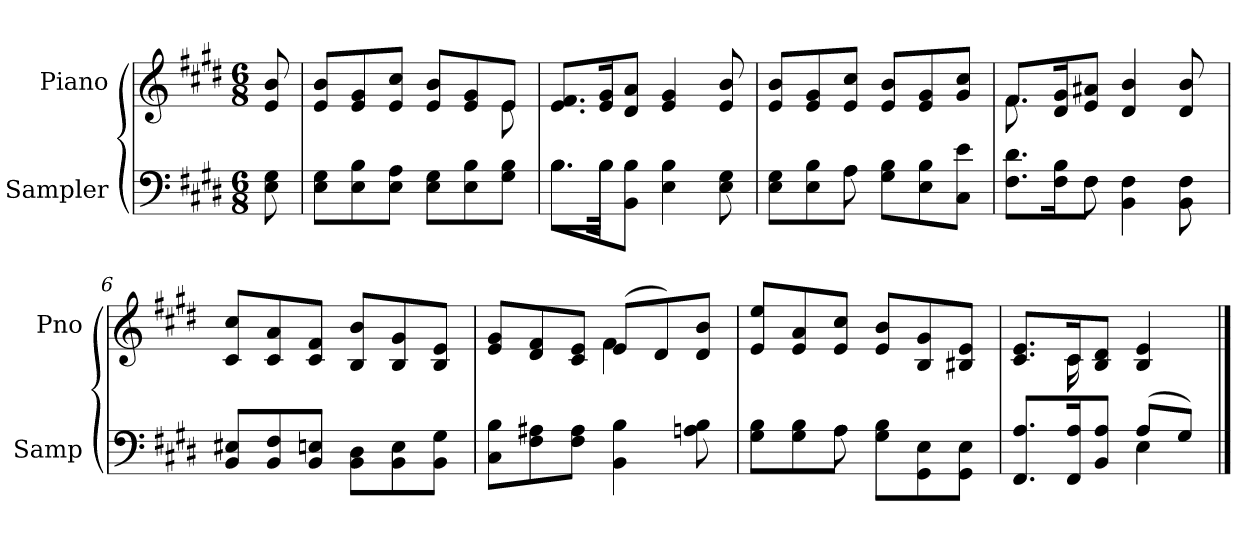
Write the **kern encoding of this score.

**kern	**kern
*part2	*part1
*staff2	*staff1
*I"Sampler	*I"Piano
*I'Samp	*I'Pno
*clefF4	*clefG2
*k[f#c#g#d#]	*k[f#c#g#d#]
*E:	*E:
*M6/8	*M6/8
=1	=1
8E 8G#	8e 8b
=2	=2
*	*^
8E\ 8G#\L	8e/ 8b/L	8ryy
*	*v	*v
8E\ 8B\	8e/ 8g#/
8E\ 8A\J	8e/ 8cc#/J
8E\ 8G#\L	8e/ 8b/L
8E\ 8B\	8e/ 8g#/
*	*^
8G#\ 8B\J	8e/J	8e
*	*v	*v
=3	=3
*^	*
8.B\L	8.B\L	8.e/ 8.f#/L
16B\K	16B\Jk	16e/ 16g#/K
8BB\ 8B\J	2ryy	8d#/ 8a/J
4E 4B	.	4e 4g#
8E 8G#	.	8e 8b
=4	=4	=4
8E\ 8G#\L	4ryy	8e/ 8b/L
8E\ 8B\	.	8e/ 8g#/
8A\J	8A	8e/ 8cc#/J
8G#\ 8B\L	4.ryy	8e/ 8b/L
8E\ 8B\	.	8e/ 8g#/
8C#\ 8e\J	.	8g#/ 8cc#/J
=5	=5	=5
*	*	*^
8.F#\ 8.d#\L	4ryy	8.f#/L	8.f#
16F#\ 16B\K	.	16d#/ 16g#/K	2ryy
8F#\J	8F#	8e/ 8a#X/J	.
4BB 4F#	4.ryy	4d# 4b	.
8BB 8F#	.	8d# 8b	.
.	.	.	16ryy
*v	*v	*	*
*	*v	*v
=6	=6
8BB/ 8E#X/L	8c#/ 8cc#/L
8BB/ 8F#/	8c#/ 8a/
8BB/ 8En/J	8c#/ 8f#/J
8BB\ 8D#\L	8B/ 8b/L
8BB\ 8E\	8B/ 8g#/
8BB\ 8G#\J	8B/ 8e/J
=7	=7
*	*^
8C#\ 8B\L	8e/ 8g#/L	4.ryy
8F#\ 8A#X\	8d#/ 8f#/	.
8F#\ 8A#\J	8c#/ 8e/J	.
4BB 4B	(8e/L	4f#
.	8d#/)	.
8An 8B	8d#/ 8b/J	8ryy
*	*v	*v
=8	=8
*^	*
8G#\ 8B\L	4ryy	8e/ 8ee/L
8G#\ 8B\	.	8e/ 8a/
8A\J	8A	8e/ 8cc#/J
8G#\ 8B\L	4.ryy	8e/ 8b/L
8GG#\ 8E\	.	8B/ 8g#/
8GG#\ 8E\J	.	8B#X/ 8e/J
=9	=9	=9
*	*	*^
8.FF#/ 8.A/L	4.ryy	8.c#/ 8.e/L	8.ryy
16FF#/ 16A/K	.	16c#/K	16c#
8BB/ 8A/J	.	8B/ 8d#/J	4.ryy
(8A/L	4E	4B 4e	.
8G#/J)	.	.	.
*v	*v	*	*
*	*v	*v
==	==
*-	*-
